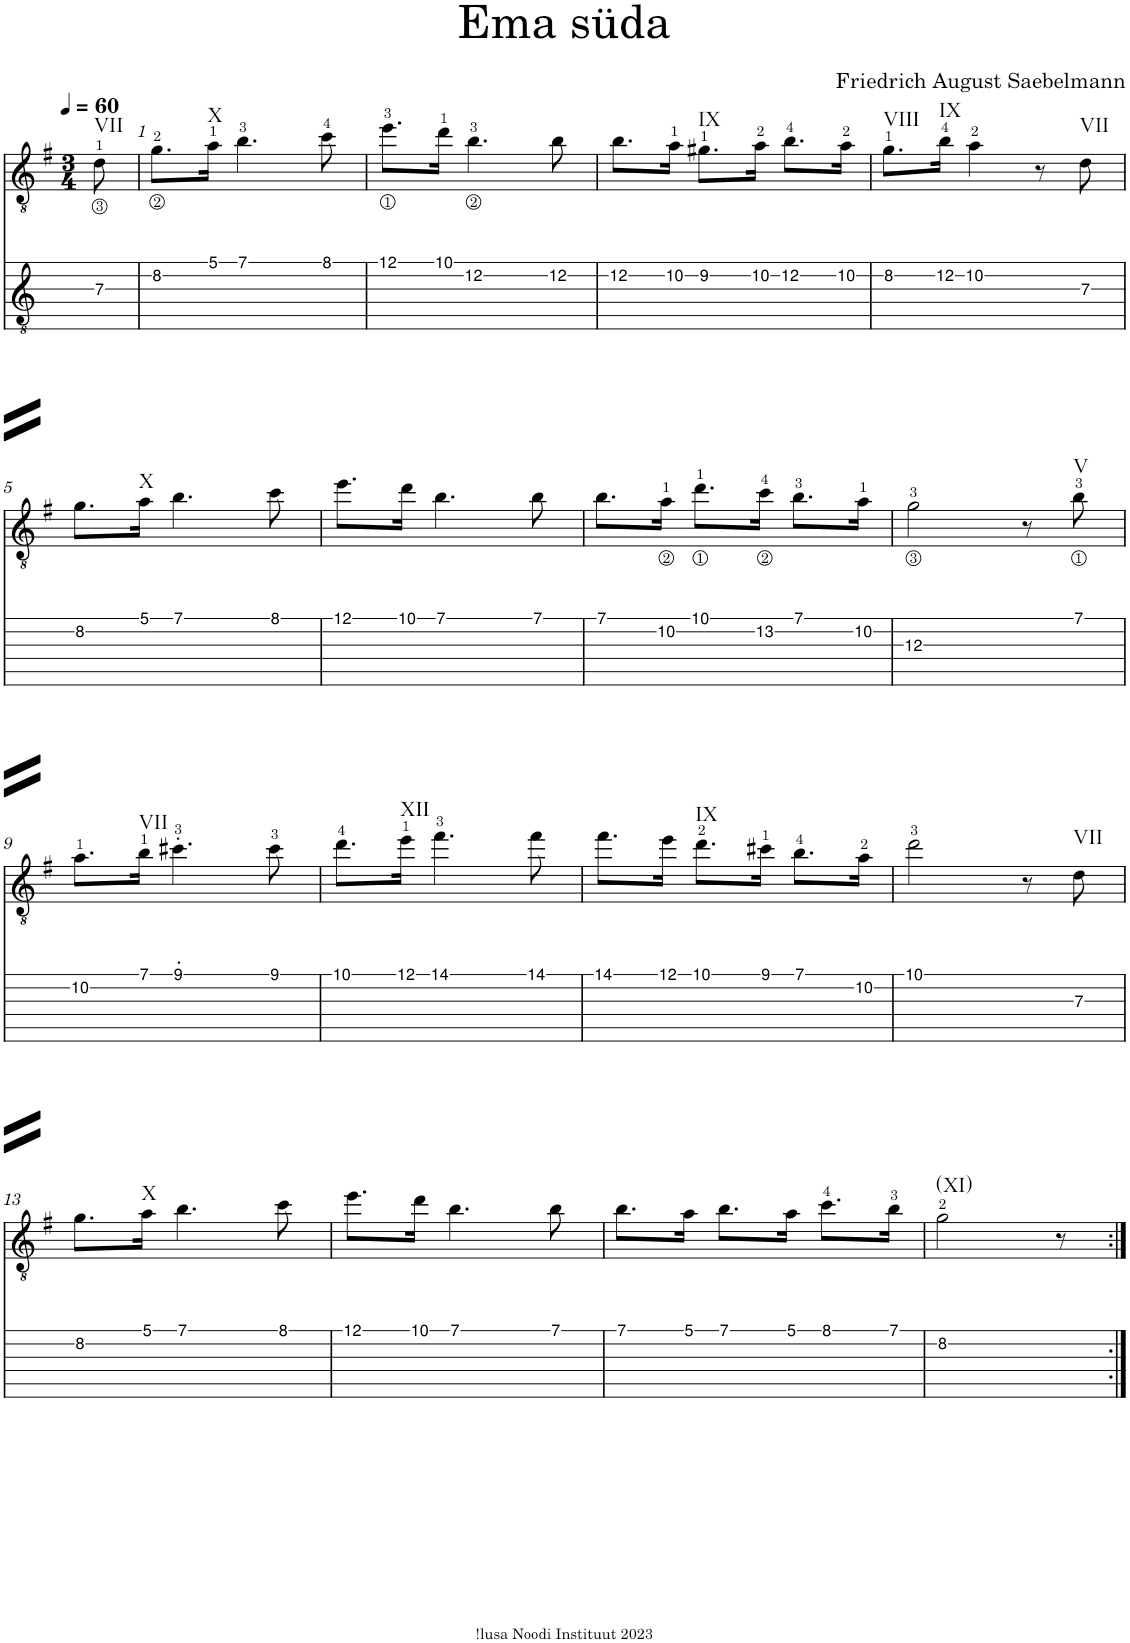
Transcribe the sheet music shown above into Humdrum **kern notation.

**kern	**kern	**kern	**kern	**kern
*part4	*part3	*part2	*part1	*part1
*staff5	*staff4	*staff3	*staff2	*staff1
*I"G4	*I"G3	*I"G2	*I"G1	*
*I'G4	*I'G3	*I'G2	*I'G1	*
*stria5	*stria5	*stria5	*stria6	*
*clefGv2	*clefGv2	*clefGv2	*clefGv2	*clefGv2
*k[f#]	*k[f#]	*k[f#]	*k[f#]	*k[f#]
*M3/4	*M3/4	*M3/4	*M3/4	*M3/4
*MM60	*MM60	*MM60	*MM60	*MM60
=	=	=	=	=
!	!	!	!	!LO:TX:b:t=VII
8D	8d	8D	8d	8d<\
=1	=1	=1	=1	=1
8.BB/L	8.B/ 8.d/L	8.D/L	8.gL	8.g<\L
!	!	!	!	!LO:TX:b:t=X
16AA/Jk	16A/Jk	16D/Jk	16aJk	16a\Jk
4.GG	4.B 4.d	4.D	4.b	4.b\
8D	8a	8A	8cc	8cc\
=2	=2	=2	=2	=2
8.G/L	8.cc\L	8.c\L	8.eeL	8.ee<\L
16G/Jk	16b\Jk	16B\Jk	16ddJk	16dd\Jk
4.G	4.b	4.B	4.b	4.b<\
8G	8g	8G	8b	8b\
=3	=3	=3	=3	=3
8.D/L	8.d\L	8.F#/L	8.bL	8.b\L
16C/Jk	16c\Jk	16F#/Jk	16aJk	16a\Jk
!	!	!	!	!LO:TX:b:t=IX
8.BB/L	8.d\L	8.D/L	8.g#XL	8.g#X\L
16C/Jk	16c\Jk	16F#/Jk	16aJk	16a\Jk
8.D/L	8.d\L	8.G/L	8.bL	8.b\L
16C/Jk	16c\Jk	16D/Jk	16aJk	16a\Jk
=4	=4	=4	=4	=4
!	!	!	!	!LO:TX:b:t=VIII
8.BB/L	8.d\L	8.D/L	8.gL	8.g\L
!	!	!	!	!LO:TX:b:t=IX
16GG/Jk	16g\Jk	16D/Jk	16bJk	16b\Jk
4D	4f#	4D	4a	4a\
8r	8r	8r	8r	8r
!	!	!	!	!LO:TX:b:t=VII
8D	8d	8D	8d	8d\
!!LO:LB:g=z
=5	=5	=5	=5	=5
8.BB/L	8.B/ 8.d/L	8.D/L	8.gL	8.g\L
!	!	!	!	!LO:TX:b:t=X
16AA/Jk	16A/Jk	16D/Jk	16aJk	16a\Jk
4.GG	4.B 4.d	4.D	4.b	4.b\
8D	8a	8A	8cc	8cc\
=6	=6	=6	=6	=6
8.G/L	8.cc\L	8.c\L	8.eeL	8.ee\L
16G/Jk	16b\Jk	16B\Jk	16ddJk	16dd\Jk
4.G	4.b	4.B	4.b	4.b\
8E	8B	8G	8b	8b\
=7	=7	=7	=7	=7
8.E/L	8.B/L	8.G/L	8.bL	8.b\L
16E/Jk	16A/Jk	16G/Jk	16a>Jk	16a<\Jk
8.C/L	8.d\L	8.B/L	8.dd>L	8.dd<\L
16C/Jk	16c\Jk	16A/Jk	16cc>Jk	16cc<\Jk
8.D/L	8.B/L	8.G/L	8.bL	8.b\L
16D/Jk	16A/Jk	16F#/Jk	16aJk	16a\Jk
=8	=8	=8	=8	=8
2G	2G	2G	2g>	2g<\
8r	8r	8r	8r	8r
!	!	!	!	!LO:TX:b:t=V
8E	8B	8G	8b>	8b<\
!!LO:LB:g=z
=9	=9	=9	=9	=9
8.E/L	8.A/L	8.G/L	8.aL	8.a\L
!	!	!	!	!LO:TX:b:t=VII
16E/Jk	16B/Jk	16G/Jk	16bJk	16b\Jk
4.E	4.c#X	4.G	4.cc#X'	4.cc#X'\
8E	8c#	8G	8cc#	8cc#\
=10	=10	=10	=10	=10
8.D/L	8.d\L	8.F#/L	8.ddL	8.dd\L
!	!	!	!	!LO:TX:b:t=XII
16C#X/Jk	16e\Jk	16E/Jk	16eeJk	16ee\Jk
4.D	4.f#	4.A	4.ff#	4.ff#\
8D	8f#	8A	8ff#	8ff#\
=11	=11	=11	=11	=11
8.G/L	8.f#\L	8.B\L	8.ff#L	8.ff#\L
16G/Jk	16e\Jk	16B\Jk	16eeJk	16ee\Jk
!	!	!	!	!LO:TX:b:t=IX
8.F#/L	8.d\L	8.A/L	8.ddL	8.dd\L
16E/Jk	16c#X\Jk	16G/Jk	16cc#XJk	16cc#X\Jk
8.D/L	8.B/L	8.G/L	8.bL	8.b\L
16C#X/Jk	16A/Jk	16G/Jk	16aJk	16a\Jk
=12	=12	=12	=12	=12
2D	2d	2F#	2dd	2dd\
8r	8r	8r	8r	8r
!	!	!	!	!LO:TX:b:t=VII
8D	8d	8D	8d	8d\
!!LO:LB:g=z
=13	=13	=13	=13	=13
8.BB/L	8.d\L	8.D/L	8.gL	8.g\L
!	!	!	!	!LO:TX:b:t=X
16AA/Jk	16d\Jk	16D/Jk	16aJk	16a\Jk
4.GG	4.d	4.D	4.b	4.b\
8DD	8AA	8A	8cc	8cc\
=14	=14	=14	=14	=14
8.GG/L	8.C/L	8.c\L	8.eeL	8.ee\L
16GG/Jk	16BB/Jk	16B\Jk	16ddJk	16dd\Jk
4.GG	4.BB	4.B	4.b	4.b\
8EE	8B	8G	8b	8b\
=15	=15	=15	=15	=15
8.DD/L	8.B/L	8.F#/L	8.bL	8.b\L
16DD/Jk	16A/Jk	16F#/Jk	16aJk	16a\Jk
8.DD/L	8.B/L	8.F#/L	8.bL	8.b\L
16DD/Jk	16A/Jk	16F#/Jk	16aJk	16a\Jk
8.EE/L	8.c\L	8.F#/L	8.ccL	8.cc\L
16DD/Jk	16B\Jk	16F#/Jk	16bJk	16b\Jk
=16	=16	=16	=16	=16
!	!	!	!	!LO:TX:b:t=(XI)
2BB	2G	2G	2g	2g\
8r	8r	8r	8r	8r
=:|!	=:|!	=:|!	=:|!	=:|!
*-	*-	*-	*-	*-
